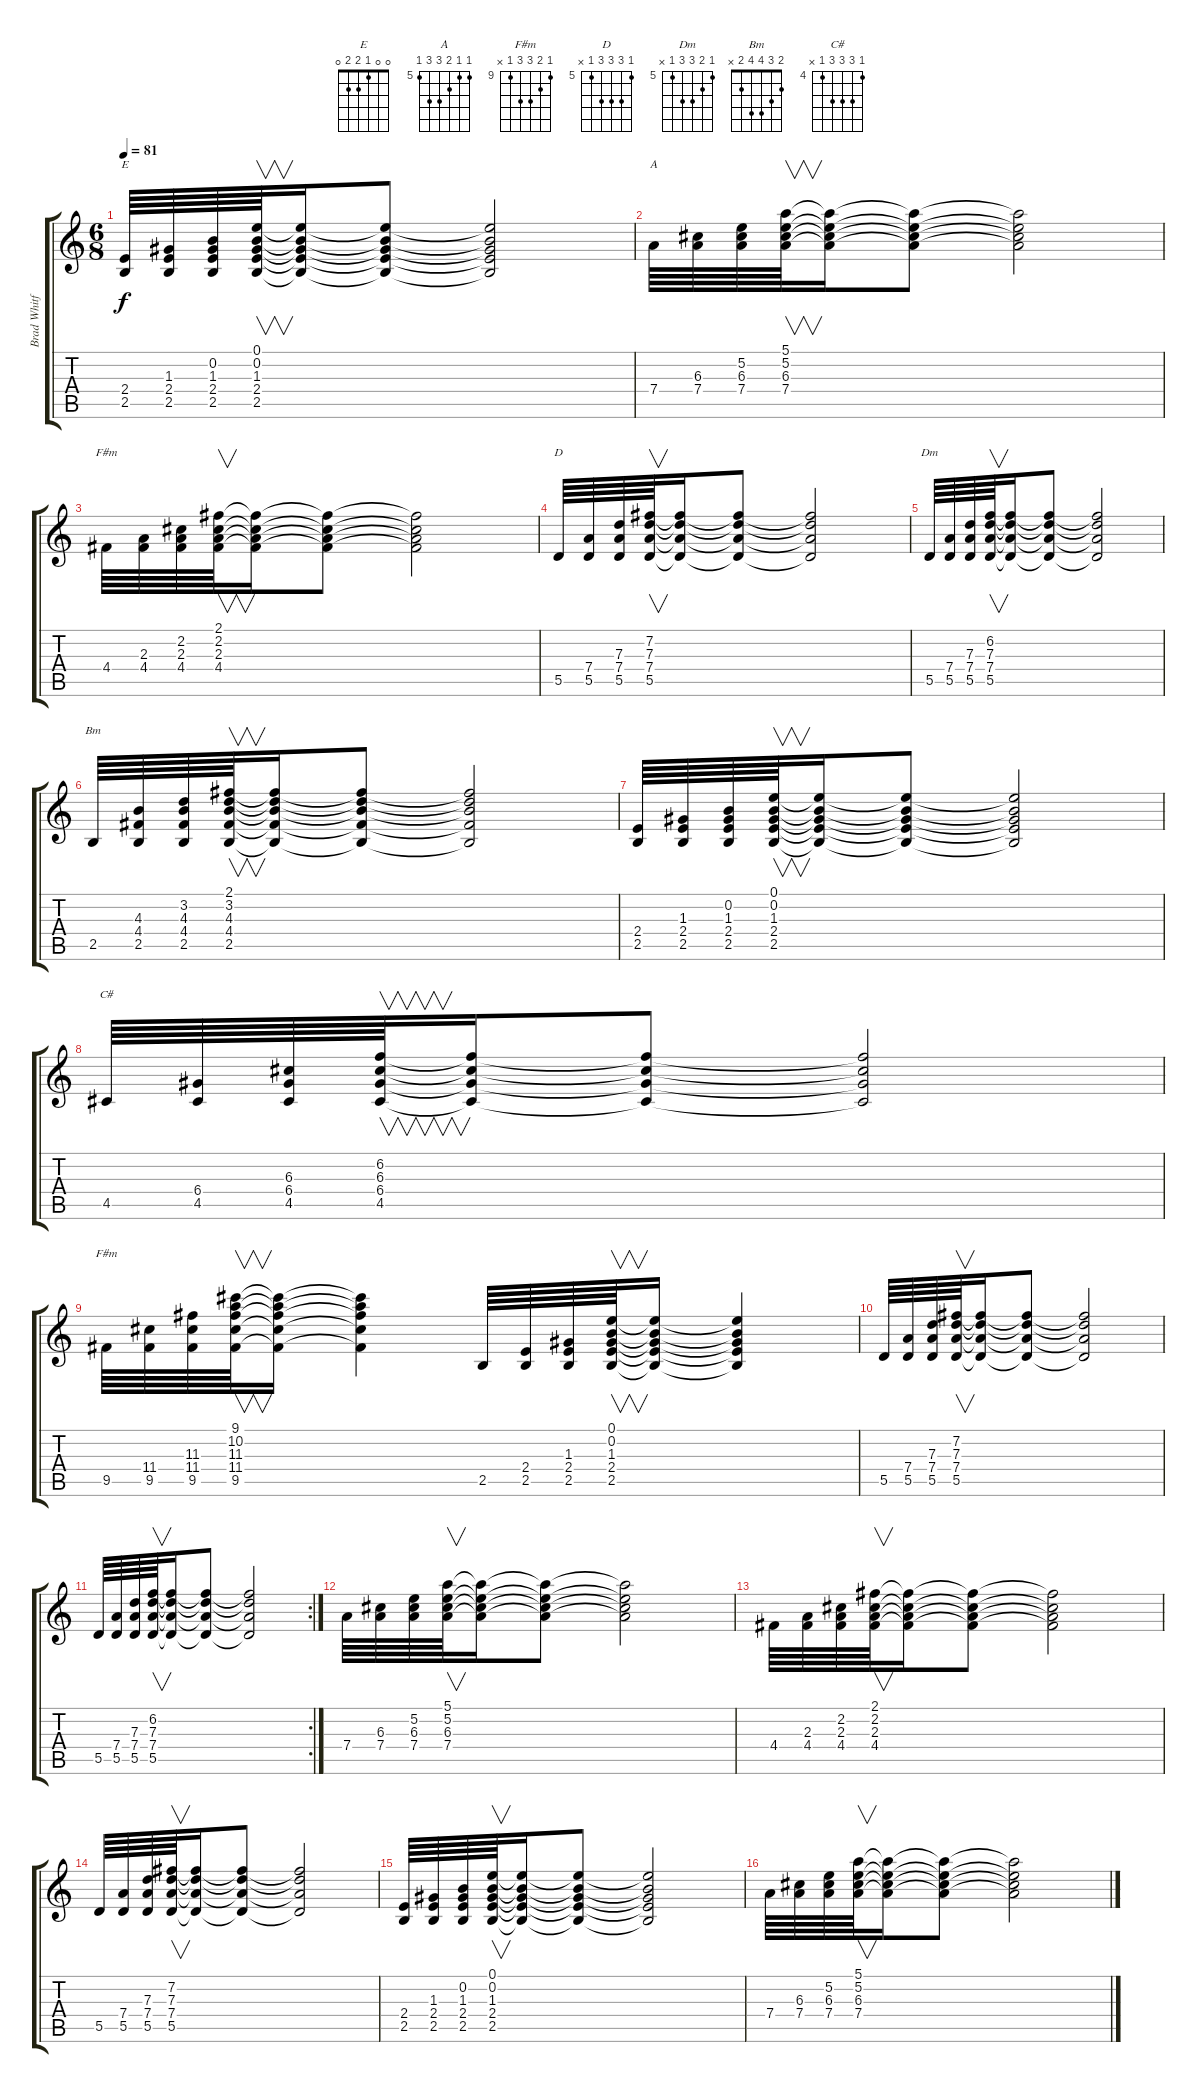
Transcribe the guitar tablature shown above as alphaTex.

\track ("Brad Whitford" "Brad Whitf") {instrument electricguitarclean}
\staff {score tabs}
\tuning (E4 B3 G3 D3 A2 E2) {hide}
\chord ("E" 0 0 1 2 2 0)
\chord ("A" 5 5 6 7 7 5) {firstfret 5}
\chord ("F#m" 2 2 2 4 4 2)
\chord ("D" 5 7 7 7 5 x) {firstfret 5}
\chord ("Dm" 5 6 7 7 5 x) {firstfret 5}
\chord ("Bm" 2 3 4 4 2 x)
\chord ("C#" 4 6 6 6 4 x) {firstfret 4}
\chord ("F#m" 9 10 11 11 9 x) {firstfret 9}
\ts (6 8)
\tempo 81
\clef g2
\ks c
(2.4 2.5).64{ch "E" dy f} (1.3 2.4 2.5).64 (0.2 1.3 2.4 2.5).64 (0.1 0.2 1.3 2.4 2.5).64{v} (0.1{t} 0.2{t} 1.3{t} 2.4{t} 2.5{t}).16 (0.1{t} 0.2{t} 1.3{t} 2.4{t} 2.5{t}).8 (0.1{t} 0.2{t} 1.3{t} 2.4{t} 2.5{t}).2 |
7.4.64{ch "A"} (6.3 7.4).64 (5.2 6.3 7.4).64 (5.1 5.2 6.3 7.4).64{v} (5.1{t} 5.2{t} 6.3{t} 7.4{t}).16 (5.1{t} 5.2{t} 6.3{t} 7.4{t}).8 (5.1{t} 5.2{t} 6.3{t} 7.4{t}).2 |
4.4.64{ch "F#m"} (2.3 4.4).64 (2.2 2.3 4.4).64 (2.1 2.2 2.3 4.4).64{v} (2.1{t} 2.2{t} 2.3{t} 4.4{t}).16 (2.1{t} 2.2{t} 2.3{t} 4.4{t}).8 (2.1{t} 2.2{t} 2.3{t} 4.4{t}).2 |
5.5.64{ch "D"} (7.4 5.5).64 (7.3 7.4 5.5).64 (7.2 7.3 7.4 5.5).64{v} (7.2{t} 7.3{t} 7.4{t} 5.5{t}).16 (7.2{t} 7.3{t} 7.4{t} 5.5{t}).8 (7.2{t} 7.3{t} 7.4{t} 5.5{t}).2 |
5.5.64{ch "Dm"} (7.4 5.5).64 (7.3 7.4 5.5).64 (6.2 7.3 7.4 5.5).64{v} (6.2{t} 7.3{t} 7.4{t} 5.5{t}).16 (6.2{t} 7.3{t} 7.4{t} 5.5{t}).8 (6.2{t} 7.3{t} 7.4{t} 5.5{t}).2 |
2.5.64{ch "Bm"} (4.3 4.4 2.5).64 (3.2 4.3 4.4 2.5).64 (2.1 3.2 4.3 4.4 2.5).64{v} (2.1{t} 3.2{t} 4.3{t} 4.4{t} 2.5{t}).16 (2.1{t} 3.2{t} 4.3{t} 4.4{t} 2.5{t}).8 (2.1{t} 3.2{t} 4.3{t} 4.4{t} 2.5{t}).2 |
(2.4 2.5).64 (1.3 2.4 2.5).64 (0.2 1.3 2.4 2.5).64 (0.1 0.2 1.3 2.4 2.5).64{v} (0.1{t} 0.2{t} 1.3{t} 2.4{t} 2.5{t}).16 (0.1{t} 0.2{t} 1.3{t} 2.4{t} 2.5{t}).8 (0.1{t} 0.2{t} 1.3{t} 2.4{t} 2.5{t}).2 |
4.5.64{ch "C#"} (6.4 4.5).64 (6.3 6.4 4.5).64 (6.2 6.3 6.4 4.5).64{v} (6.2{t} 6.3{t} 6.4{t} 4.5{t}).16 (6.2{t} 6.3{t} 6.4{t} 4.5{t}).8 (6.2{t} 6.3{t} 6.4{t} 4.5{t}).2 |
9.5.64{ch "F#m"} (11.4 9.5).64 (11.3 11.4 9.5).64 (9.1 10.2 11.3 11.4 9.5).64{v} (9.1{t} 10.2{t} 11.3{t} 11.4{t} 9.5{t}).16 (9.1{t} 10.2{t} 11.3{t} 11.4{t} 9.5{t}).4 2.5.64 (2.4 2.5).64 (1.3 2.4 2.5).64 (0.1 0.2 1.3 2.4 2.5).64{v} (0.1{t} 0.2{t} 1.3{t} 2.4{t} 2.5{t}).16 (0.1{t} 0.2{t} 1.3{t} 2.4{t} 2.5{t}).4 |
5.5.64 (7.4 5.5).64 (7.3 7.4 5.5).64 (7.2 7.3 7.4 5.5).64{v} (7.2{t} 7.3{t} 7.4{t} 5.5{t}).16 (7.2{t} 7.3{t} 7.4{t} 5.5{t}).8 (7.2{t} 7.3{t} 7.4{t} 5.5{t}).2 |
\rc 2
5.5.64 (7.4 5.5).64 (7.3 7.4 5.5).64 (6.2 7.3 7.4 5.5).64{v} (6.2{t} 7.3{t} 7.4{t} 5.5{t}).16 (6.2{t} 7.3{t} 7.4{t} 5.5{t}).8 (6.2{t} 7.3{t} 7.4{t} 5.5{t}).2 |
7.4.64 (6.3 7.4).64 (5.2 6.3 7.4).64 (5.1 5.2 6.3 7.4).64{v} (5.1{t} 5.2{t} 6.3{t} 7.4{t}).16 (5.1{t} 5.2{t} 6.3{t} 7.4{t}).8 (5.1{t} 5.2{t} 6.3{t} 7.4{t}).2 |
4.4.64 (2.3 4.4).64 (2.2 2.3 4.4).64 (2.1 2.2 2.3 4.4).64{v} (2.1{t} 2.2{t} 2.3{t} 4.4{t}).16 (2.1{t} 2.2{t} 2.3{t} 4.4{t}).8 (2.1{t} 2.2{t} 2.3{t} 4.4{t}).2 |
5.5.64 (7.4 5.5).64 (7.3 7.4 5.5).64 (7.2 7.3 7.4 5.5).64{v} (7.2{t} 7.3{t} 7.4{t} 5.5{t}).16 (7.2{t} 7.3{t} 7.4{t} 5.5{t}).8 (7.2{t} 7.3{t} 7.4{t} 5.5{t}).2 |
(2.4 2.5).64 (1.3 2.4 2.5).64 (0.2 1.3 2.4 2.5).64 (0.1 0.2 1.3 2.4 2.5).64{v} (0.1{t} 0.2{t} 1.3{t} 2.4{t} 2.5{t}).16 (0.1{t} 0.2{t} 1.3{t} 2.4{t} 2.5{t}).8 (0.1{t} 0.2{t} 1.3{t} 2.4{t} 2.5{t}).2 |
7.4.64 (6.3 7.4).64 (5.2 6.3 7.4).64 (5.1 5.2 6.3 7.4).64{v} (5.1{t} 5.2{t} 6.3{t} 7.4{t}).16 (5.1{t} 5.2{t} 6.3{t} 7.4{t}).8 (5.1{t} 5.2{t} 6.3{t} 7.4{t}).2
